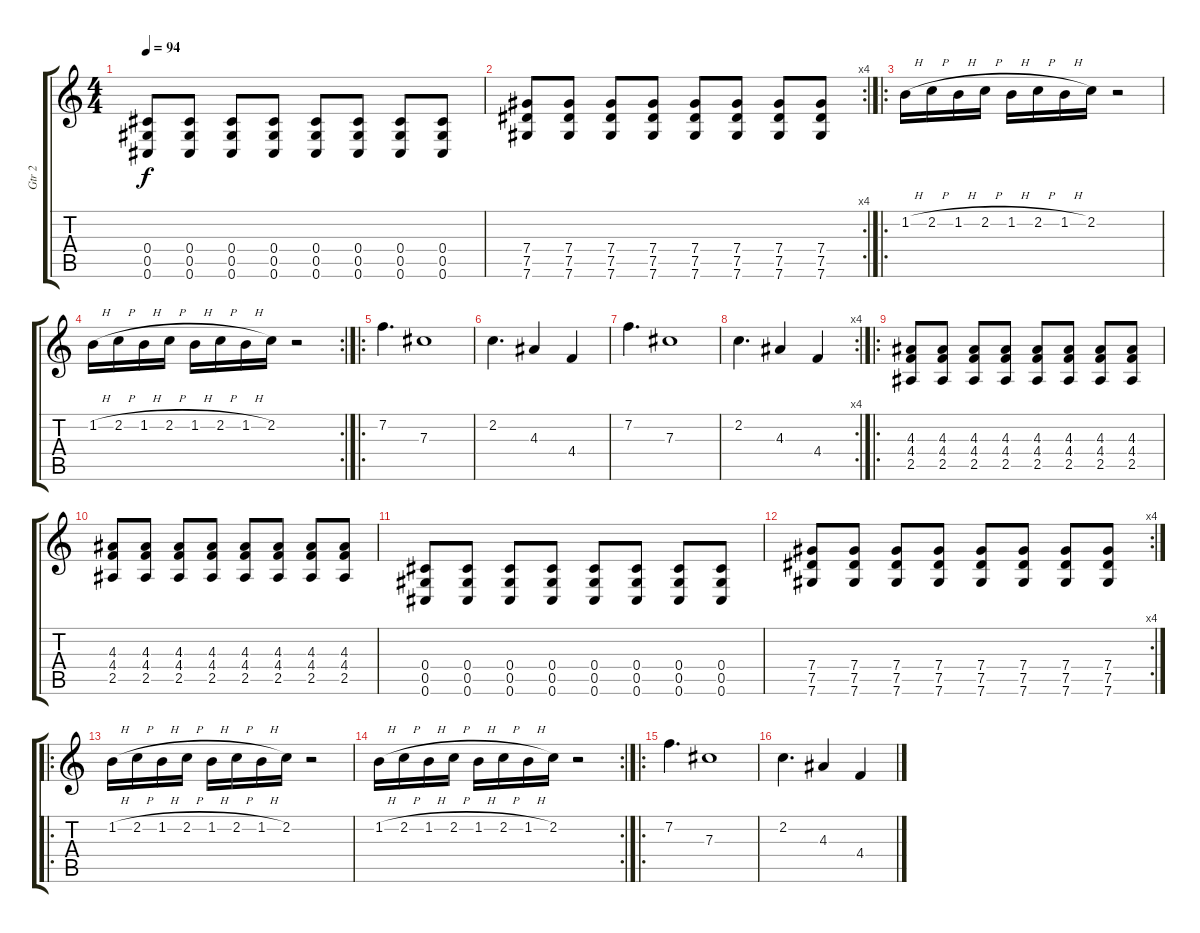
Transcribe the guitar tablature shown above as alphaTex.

\track ("Gtr 2" "Gtr 2") {instrument distortionguitar}
\staff {score tabs}
\tuning (Eb4 Bb3 Gb3 Db3 Ab2 Db2) {hide}
\ts (4 4)
\tempo 94
\clef g2
\ks c
(0.4 0.5 0.6).8{dy f} (0.4 0.5 0.6).8 (0.4 0.5 0.6).8 (0.4 0.5 0.6).8 (0.4 0.5 0.6).8 (0.4 0.5 0.6).8 (0.4 0.5 0.6).8 (0.4 0.5 0.6).8 |
\rc 4
(7.4 7.5 7.6).8 (7.4 7.5 7.6).8 (7.4 7.5 7.6).8 (7.4 7.5 7.6).8 (7.4 7.5 7.6).8 (7.4 7.5 7.6).8 (7.4 7.5 7.6).8 (7.4 7.5 7.6).8 |
\ro
1.2{h}.16 2.2{h}.16 1.2{h}.16 2.2{h}.16 1.2{h}.16 2.2{h}.16 1.2{h}.16 2.2.16 r.2 |
\rc 2
1.2{h}.16 2.2{h}.16 1.2{h}.16 2.2{h}.16 1.2{h}.16 2.2{h}.16 1.2{h}.16 2.2.16 r.2 |
\ro
7.2.4{d} 7.3.1 |
2.2.4{d} 4.3.4 4.4.4 |
7.2.4{d} 7.3.1 |
\rc 4
2.2.4{d} 4.3.4 4.4.4 |
\ro
(4.3 4.4 2.5).8 (4.3 4.4 2.5).8 (4.3 4.4 2.5).8 (4.3 4.4 2.5).8 (4.3 4.4 2.5).8 (4.3 4.4 2.5).8 (4.3 4.4 2.5).8 (4.3 4.4 2.5).8 |
(4.3 4.4 2.5).8 (4.3 4.4 2.5).8 (4.3 4.4 2.5).8 (4.3 4.4 2.5).8 (4.3 4.4 2.5).8 (4.3 4.4 2.5).8 (4.3 4.4 2.5).8 (4.3 4.4 2.5).8 |
(0.4 0.5 0.6).8 (0.4 0.5 0.6).8 (0.4 0.5 0.6).8 (0.4 0.5 0.6).8 (0.4 0.5 0.6).8 (0.4 0.5 0.6).8 (0.4 0.5 0.6).8 (0.4 0.5 0.6).8 |
\rc 4
(7.4 7.5 7.6).8 (7.4 7.5 7.6).8 (7.4 7.5 7.6).8 (7.4 7.5 7.6).8 (7.4 7.5 7.6).8 (7.4 7.5 7.6).8 (7.4 7.5 7.6).8 (7.4 7.5 7.6).8 |
\ro
1.2{h}.16 2.2{h}.16 1.2{h}.16 2.2{h}.16 1.2{h}.16 2.2{h}.16 1.2{h}.16 2.2.16 r.2 |
\rc 2
1.2{h}.16 2.2{h}.16 1.2{h}.16 2.2{h}.16 1.2{h}.16 2.2{h}.16 1.2{h}.16 2.2.16 r.2 |
\ro
7.2.4{d} 7.3.1 |
2.2.4{d} 4.3.4 4.4.4
